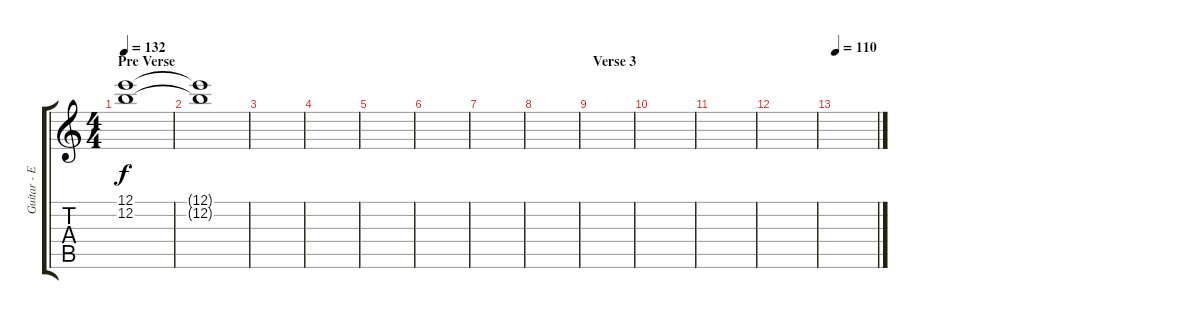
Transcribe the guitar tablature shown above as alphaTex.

\track ("Guitar - Electric Fill" "Guitar - E") {instrument distortionguitar}
\staff {score tabs}
\tuning (E4 B3 G3 D3 A2 E2) {hide}
\ts (4 4)
\section ("" "Pre Verse")
\tempo 132
\clef g2
\ks c
(12.1 12.2).1{dy f volume 0} |
(12.1{t} 12.2{t}).1 |
|
|
|
|
|
|
\section ("" "Verse 3")
|
|
|
|
\tempo 110
